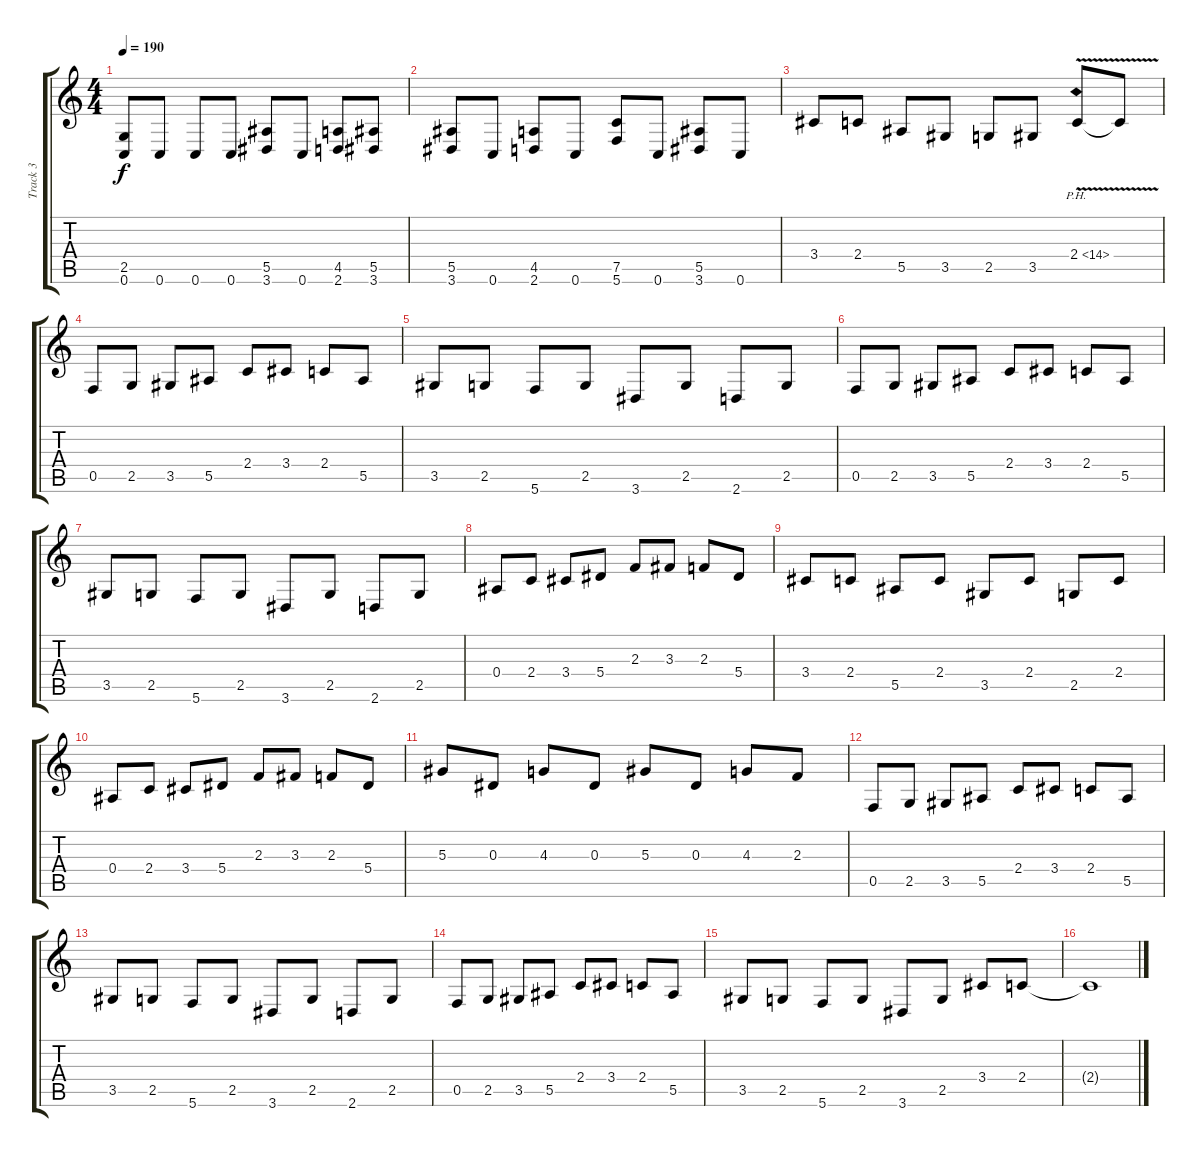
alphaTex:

\track ("Track 3" "Track 3") {instrument distortionguitar bank 255}
\staff {score tabs}
\tuning (C4 G3 Eb3 Bb2 F2 C2) {hide}
\ts (4 4)
\tempo 190
\clef g2
\ks c
(2.5 0.6).8{dy f} 0.6.8 0.6.8 0.6.8 (5.5 3.6).8 0.6.8 (4.5 2.6).8 (5.5 3.6).8 |
(5.5 3.6).8 0.6.8 (4.5 2.6).8 0.6.8 (7.5 5.6).8 0.6.8 (5.5 3.6).8 0.6.8 |
3.4.8 2.4.8 5.5.8 3.5.8 2.5.8 3.5.8 2.4{ph 12 v}.8 2.4{t}.8 |
0.5.8 2.5.8 3.5.8 5.5.8 2.4.8 3.4.8 2.4.8 5.5.8 |
3.5.8 2.5.8 5.6.8 2.5.8 3.6.8 2.5.8 2.6.8 2.5.8 |
0.5.8 2.5.8 3.5.8 5.5.8 2.4.8 3.4.8 2.4.8 5.5.8 |
3.5.8 2.5.8 5.6.8 2.5.8 3.6.8 2.5.8 2.6.8 2.5.8 |
0.4.8 2.4.8 3.4.8 5.4.8 2.3.8 3.3.8 2.3.8 5.4.8 |
3.4.8 2.4.8 5.5.8 2.4.8 3.5.8 2.4.8 2.5.8 2.4.8 |
0.4.8 2.4.8 3.4.8 5.4.8 2.3.8 3.3.8 2.3.8 5.4.8 |
5.3.8 0.3.8 4.3.8 0.3.8 5.3.8 0.3.8 4.3.8 2.3.8 |
0.5.8 2.5.8 3.5.8 5.5.8 2.4.8 3.4.8 2.4.8 5.5.8 |
3.5.8 2.5.8 5.6.8 2.5.8 3.6.8 2.5.8 2.6.8 2.5.8 |
0.5.8 2.5.8 3.5.8 5.5.8 2.4.8 3.4.8 2.4.8 5.5.8 |
3.5.8 2.5.8 5.6.8 2.5.8 3.6.8 2.5.8 3.4.8 2.4.8 |
2.4{t}.1
